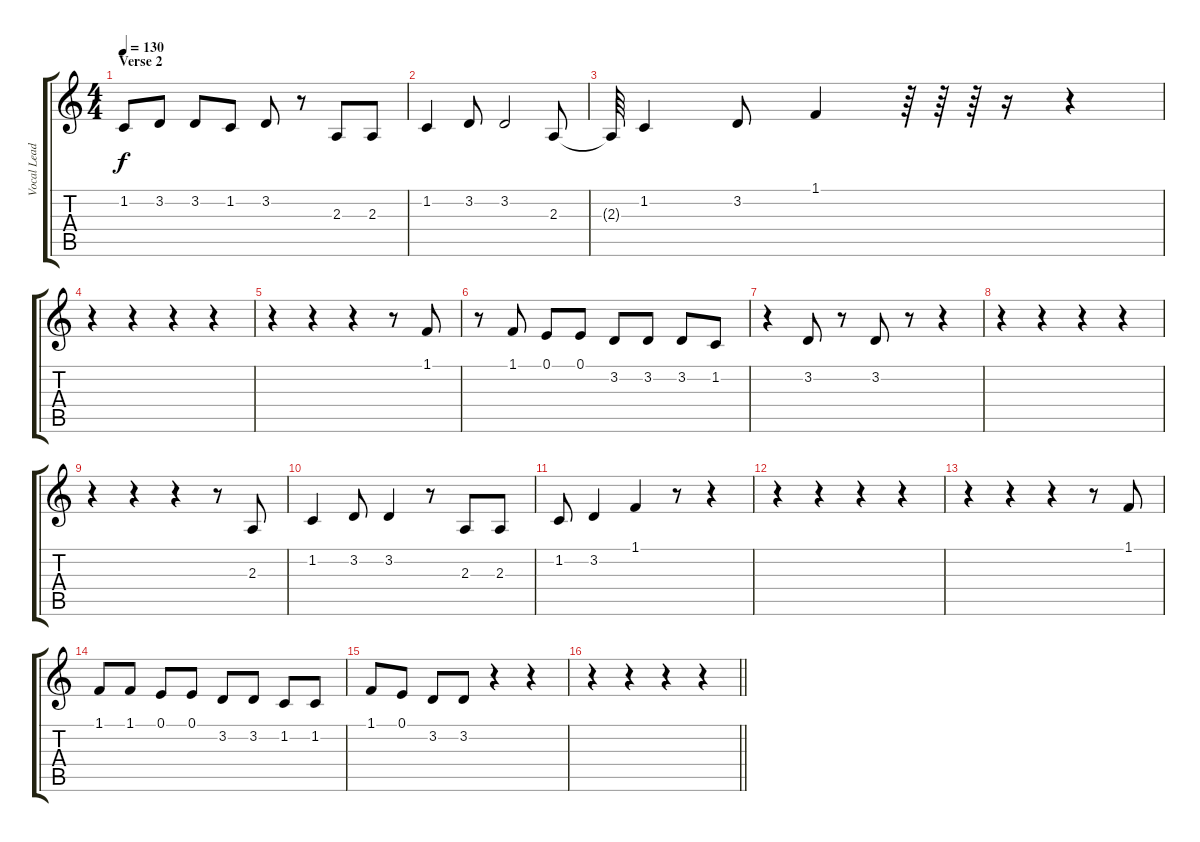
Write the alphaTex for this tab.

\track ("Vocal Lead" "Vocal Lead") {instrument brightacousticpiano}
\staff {score tabs}
\tuning (E4 B3 G3 D3 A2 E2) {hide}
\ts (4 4)
\section ("" "Verse 2")
\tempo 130
\clef g2
\ks c
1.2.8{dy f} 3.2.8 3.2.8 1.2.8 3.2.8 r.8 2.3.8 2.3.8 |
1.2.4 3.2.8 3.2.2 2.3.8 |
2.3{t}.64 1.2.4 3.2.8 1.1.4 r.64 r.64 r.64 r.16 r.4 |
r.4 r.4 r.4 r.4 |
r.4 r.4 r.4 r.8 1.1.8 |
r.8 1.1.8 0.1.8 0.1.8 3.2.8 3.2.8 3.2.8 1.2.8 |
r.4 3.2.8 r.8 3.2.8 r.8 r.4 |
r.4 r.4 r.4 r.4 |
r.4 r.4 r.4 r.8 2.3.8 |
1.2.4 3.2.8 3.2.4 r.8 2.3.8 2.3.8 |
1.2.8 3.2.4 1.1.4 r.8 r.4 |
r.4 r.4 r.4 r.4 |
r.4 r.4 r.4 r.8 1.1.8 |
1.1.8 1.1.8 0.1.8 0.1.8 3.2.8 3.2.8 1.2.8 1.2.8 |
1.1.8 0.1.8 3.2.8 3.2.8 r.4 r.4 |
\barLineRight lightlight
r.4 r.4 r.4 r.4
